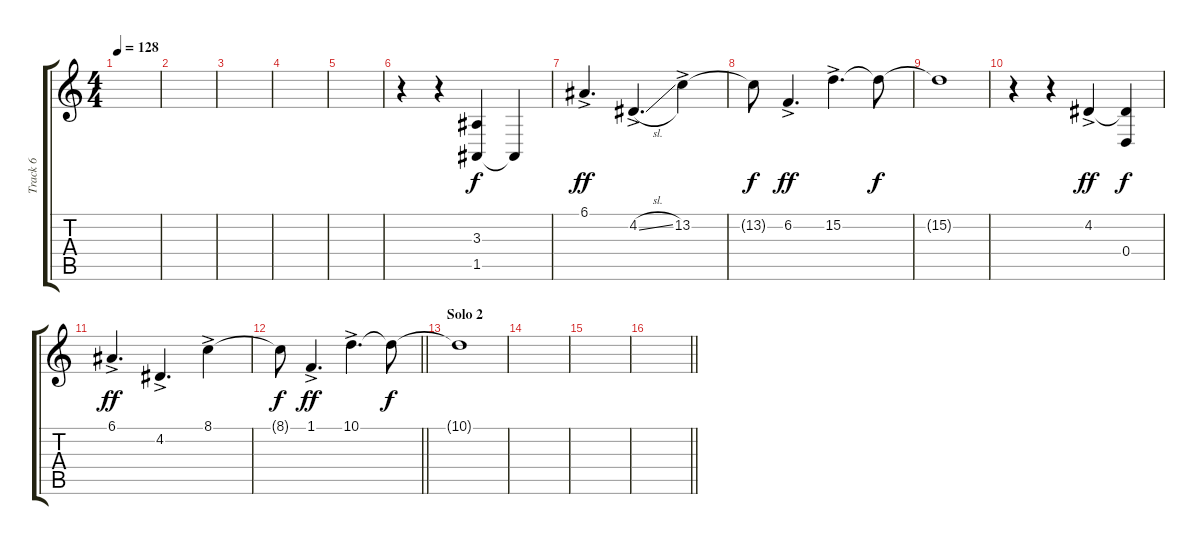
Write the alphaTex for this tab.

\track ("Track 6" "Track 6") {instrument tremolostrings}
\staff {score tabs}
\tuning (E4 B3 G3 D3 A2 E2) {hide}
\ts (4 4)
\tempo 128
\clef g2
\ks c
|
|
|
|
|
r.4{volume 13} r.4 (3.3 1.5).4 1.5{t}.4 |
6.1{ac}.4{d dy ff} 4.2{sl ac}.4{d} 13.2{ac}.4 |
13.2{t}.8{dy f} 6.2{ac}.4{d dy ff} 15.2{ac}.4{d volume 0} 15.2{t}.8{dy f} |
15.2{t}.1 |
r.4{volume 13} r.4 4.2{ac}.4{dy ff} (4.2{t} 0.4).4{dy f} |
6.1{ac}.4{d dy ff} 4.2{ac}.4{d} 8.1{ac}.4 |
\barLineRight lightlight
8.1{t}.8{dy f} 1.1{ac}.4{d dy ff} 10.1{ac}.4{d volume 0} 10.1{t}.8{dy f} |
\section ("" "Solo 2")
10.1{t}.1 |
|
|
\barLineRight lightlight
